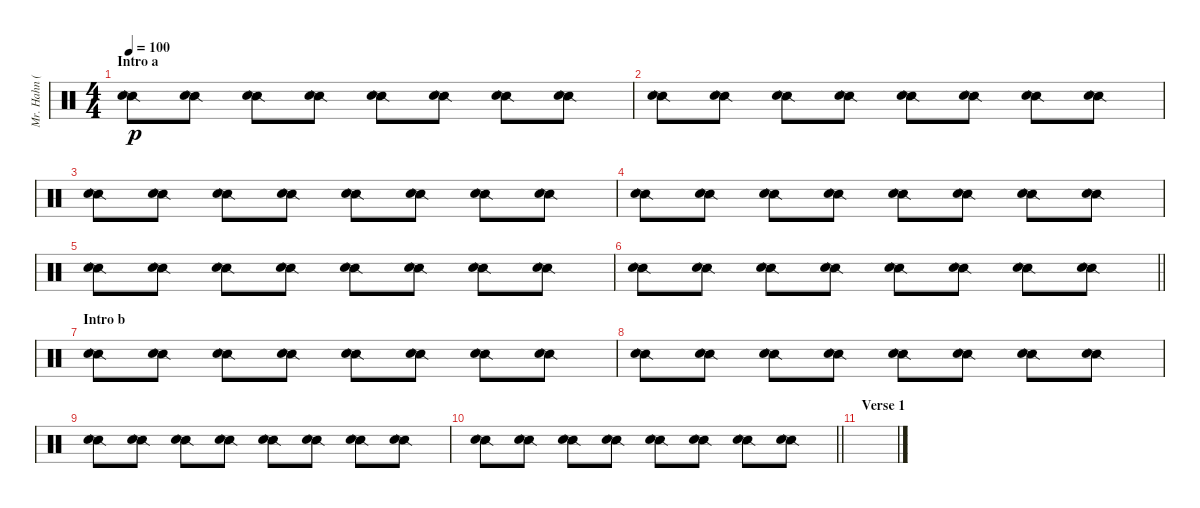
\track ("Mr. Hahn (Sampler)" "Mr. Hahn (") {instrument percussion}
\staff {score}
\articulation defaults
\ts (4 4)
\section ("" "Intro a")
\tempo 100
\clef neutral
\ks c
("Snare (side stick) 2" "Hand Clap (hit)").8{dy p volume 8} ("Snare (side stick) 2" "Hand Clap (hit)").8 ("Snare (side stick) 2" "Hand Clap (hit)").8 ("Snare (side stick) 2" "Hand Clap (hit)").8 ("Snare (side stick) 2" "Hand Clap (hit)").8 ("Snare (side stick) 2" "Hand Clap (hit)").8 ("Snare (side stick) 2" "Hand Clap (hit)").8 ("Snare (side stick) 2" "Hand Clap (hit)").8 |
("Snare (side stick) 2" "Hand Clap (hit)").8 ("Snare (side stick) 2" "Hand Clap (hit)").8 ("Snare (side stick) 2" "Hand Clap (hit)").8 ("Snare (side stick) 2" "Hand Clap (hit)").8 ("Snare (side stick) 2" "Hand Clap (hit)").8 ("Snare (side stick) 2" "Hand Clap (hit)").8 ("Snare (side stick) 2" "Hand Clap (hit)").8 ("Snare (side stick) 2" "Hand Clap (hit)").8 |
("Snare (side stick) 2" "Hand Clap (hit)").8 ("Snare (side stick) 2" "Hand Clap (hit)").8 ("Snare (side stick) 2" "Hand Clap (hit)").8 ("Snare (side stick) 2" "Hand Clap (hit)").8 ("Snare (side stick) 2" "Hand Clap (hit)").8 ("Snare (side stick) 2" "Hand Clap (hit)").8 ("Snare (side stick) 2" "Hand Clap (hit)").8 ("Snare (side stick) 2" "Hand Clap (hit)").8 |
("Snare (side stick) 2" "Hand Clap (hit)").8 ("Snare (side stick) 2" "Hand Clap (hit)").8 ("Snare (side stick) 2" "Hand Clap (hit)").8 ("Snare (side stick) 2" "Hand Clap (hit)").8 ("Snare (side stick) 2" "Hand Clap (hit)").8 ("Snare (side stick) 2" "Hand Clap (hit)").8 ("Snare (side stick) 2" "Hand Clap (hit)").8 ("Snare (side stick) 2" "Hand Clap (hit)").8 |
("Snare (side stick) 2" "Hand Clap (hit)").8 ("Snare (side stick) 2" "Hand Clap (hit)").8 ("Snare (side stick) 2" "Hand Clap (hit)").8 ("Snare (side stick) 2" "Hand Clap (hit)").8 ("Snare (side stick) 2" "Hand Clap (hit)").8 ("Snare (side stick) 2" "Hand Clap (hit)").8 ("Snare (side stick) 2" "Hand Clap (hit)").8 ("Snare (side stick) 2" "Hand Clap (hit)").8 |
\barLineRight lightlight
("Snare (side stick) 2" "Hand Clap (hit)").8 ("Snare (side stick) 2" "Hand Clap (hit)").8 ("Snare (side stick) 2" "Hand Clap (hit)").8 ("Snare (side stick) 2" "Hand Clap (hit)").8 ("Snare (side stick) 2" "Hand Clap (hit)").8 ("Snare (side stick) 2" "Hand Clap (hit)").8 ("Snare (side stick) 2" "Hand Clap (hit)").8 ("Snare (side stick) 2" "Hand Clap (hit)").8 |
\section ("" "Intro b")
("Snare (side stick) 2" "Hand Clap (hit)").8 ("Snare (side stick) 2" "Hand Clap (hit)").8 ("Snare (side stick) 2" "Hand Clap (hit)").8 ("Snare (side stick) 2" "Hand Clap (hit)").8 ("Snare (side stick) 2" "Hand Clap (hit)").8 ("Snare (side stick) 2" "Hand Clap (hit)").8 ("Snare (side stick) 2" "Hand Clap (hit)").8 ("Snare (side stick) 2" "Hand Clap (hit)").8 |
("Snare (side stick) 2" "Hand Clap (hit)").8 ("Snare (side stick) 2" "Hand Clap (hit)").8 ("Snare (side stick) 2" "Hand Clap (hit)").8 ("Snare (side stick) 2" "Hand Clap (hit)").8 ("Snare (side stick) 2" "Hand Clap (hit)").8 ("Snare (side stick) 2" "Hand Clap (hit)").8 ("Snare (side stick) 2" "Hand Clap (hit)").8 ("Snare (side stick) 2" "Hand Clap (hit)").8 |
("Snare (side stick) 2" "Hand Clap (hit)").8 ("Snare (side stick) 2" "Hand Clap (hit)").8 ("Snare (side stick) 2" "Hand Clap (hit)").8 ("Snare (side stick) 2" "Hand Clap (hit)").8 ("Snare (side stick) 2" "Hand Clap (hit)").8 ("Snare (side stick) 2" "Hand Clap (hit)").8 ("Snare (side stick) 2" "Hand Clap (hit)").8 ("Snare (side stick) 2" "Hand Clap (hit)").8 |
\barLineRight lightlight
("Snare (side stick) 2" "Hand Clap (hit)").8 ("Snare (side stick) 2" "Hand Clap (hit)").8 ("Snare (side stick) 2" "Hand Clap (hit)").8 ("Snare (side stick) 2" "Hand Clap (hit)").8 ("Snare (side stick) 2" "Hand Clap (hit)").8 ("Snare (side stick) 2" "Hand Clap (hit)").8 ("Snare (side stick) 2" "Hand Clap (hit)").8 ("Snare (side stick) 2" "Hand Clap (hit)").8 |
\section ("" "Verse 1")
